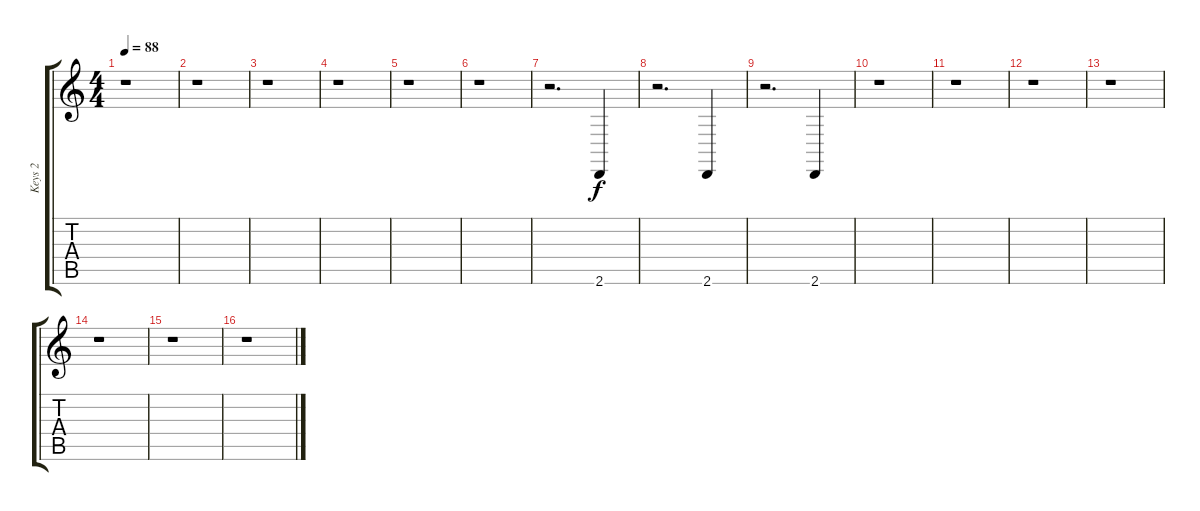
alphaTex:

\track ("Keys 2" "Keys 2") {instrument sitar}
\staff {score tabs}
\tuning (D4 A3 F3 C3 G2 C2) {hide}
\ts (4 4)
\tempo 88
\clef g2
\ks c
r.1{dy f} |
r.1 |
r.1 |
r.1 |
r.1 |
r.1 |
r.2{d} 2.6.4 |
r.2{d} 2.6.4 |
r.2{d} 2.6.4 |
r.1 |
r.1 |
r.1 |
r.1 |
r.1 |
r.1 |
r.1
